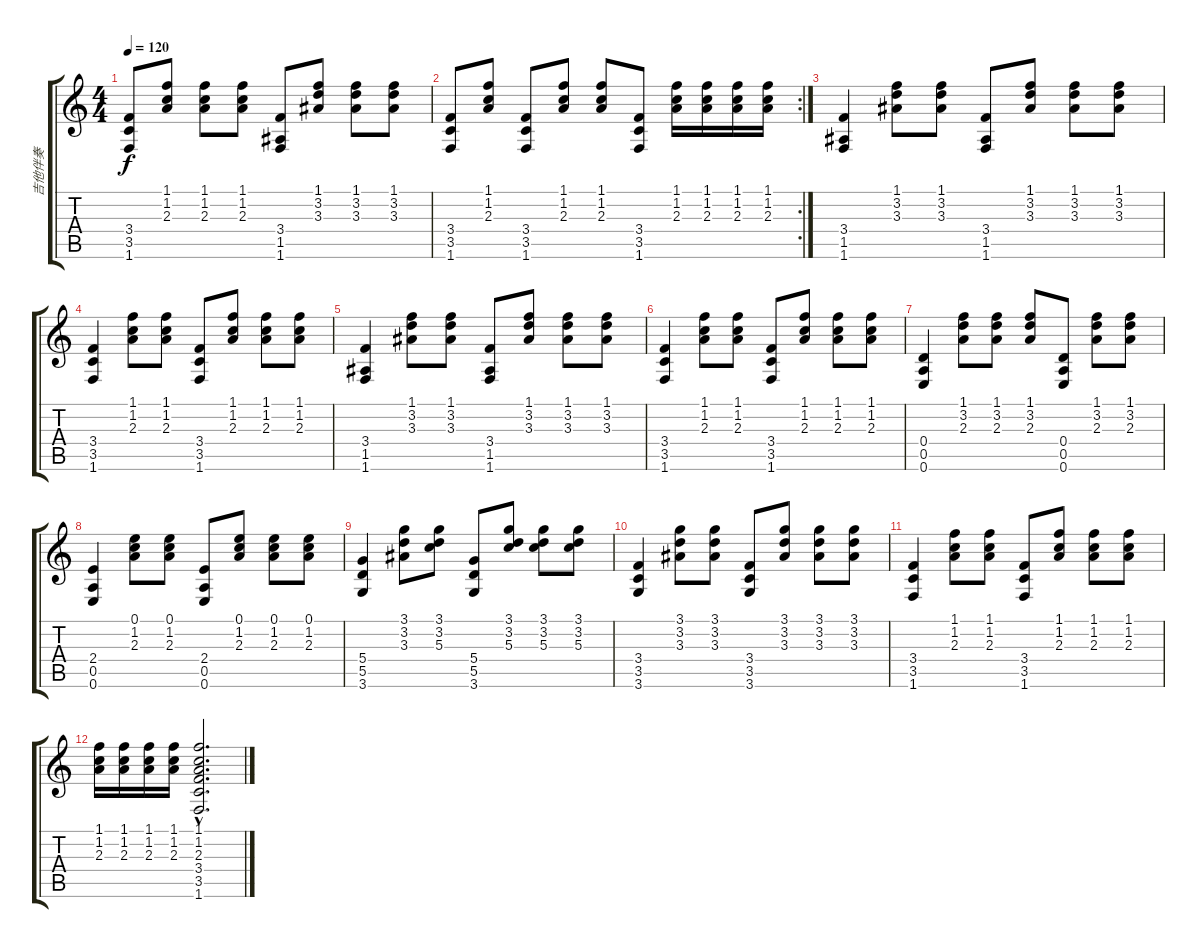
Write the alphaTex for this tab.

\track ("吉他伴奏" "吉他伴奏") {instrument acousticguitarnylon}
\staff {score tabs}
\tuning (E4 B3 G3 D3 A2 E2) {hide}
\ts (4 4)
\tempo 120
\clef g2
\ks c
(3.4 3.5 1.6).8{dy f} (1.1 1.2 2.3).8 (1.1 1.2 2.3).8 (1.1 1.2 2.3).8 (3.4 1.5 1.6).8 (1.1 3.2 3.3).8 (1.1 3.2 3.3).8 (1.1 3.2 3.3).8 |
\rc 2
(3.4 3.5 1.6).8 (1.1 1.2 2.3).8 (3.4 3.5 1.6).8 (1.1 1.2 2.3).8 (1.1 1.2 2.3).8 (3.4 3.5 1.6).8 (1.1 1.2 2.3).16 (1.1 1.2 2.3).16 (1.1 1.2 2.3).16 (1.1 1.2 2.3).16 |
(3.4 1.5 1.6).4 (1.1 3.2 3.3).8 (1.1 3.2 3.3).8 (3.4 1.5 1.6).8 (1.1 3.2 3.3).8 (1.1 3.2 3.3).8 (1.1 3.2 3.3).8 |
(3.4 3.5 1.6).4 (1.1 1.2 2.3).8 (1.1 1.2 2.3).8 (3.4 3.5 1.6).8 (1.1 1.2 2.3).8 (1.1 1.2 2.3).8 (1.1 1.2 2.3).8 |
(3.4 1.5 1.6).4 (1.1 3.2 3.3).8 (1.1 3.2 3.3).8 (3.4 1.5 1.6).8 (1.1 3.2 3.3).8 (1.1 3.2 3.3).8 (1.1 3.2 3.3).8 |
(3.4 3.5 1.6).4 (1.1 1.2 2.3).8 (1.1 1.2 2.3).8 (3.4 3.5 1.6).8 (1.1 1.2 2.3).8 (1.1 1.2 2.3).8 (1.1 1.2 2.3).8 |
(0.4 0.5 0.6).4 (1.1 3.2 2.3).8 (1.1 3.2 2.3).8 (1.1 3.2 2.3).8 (0.4 0.5 0.6).8 (1.1 3.2 2.3).8 (1.1 3.2 2.3).8 |
(2.4 0.5 0.6).4 (0.1 1.2 2.3).8 (0.1 1.2 2.3).8 (2.4 0.5 0.6).8 (0.1 1.2 2.3).8 (0.1 1.2 2.3).8 (0.1 1.2 2.3).8 |
(5.4 5.5 3.6).4 (3.1 3.2 3.3).8 (3.1 3.2 5.3).8 (5.4 5.5 3.6).8 (3.1 3.2 5.3).8 (3.1 3.2 5.3).8 (3.1 3.2 5.3).8 |
(3.4 3.5 3.6).4 (3.1 3.2 3.3).8 (3.1 3.2 3.3).8 (3.4 3.5 3.6).8 (3.1 3.2 3.3).8 (3.1 3.2 3.3).8 (3.1 3.2 3.3).8 |
(3.4 3.5 1.6).4 (1.1 1.2 2.3).8 (1.1 1.2 2.3).8 (3.4 3.5 1.6).8 (1.1 1.2 2.3).8 (1.1 1.2 2.3).8 (1.1 1.2 2.3).8 |
(1.1 1.2 2.3).16 (1.1 1.2 2.3).16 (1.1 1.2 2.3).16 (1.1 1.2 2.3).16 (1.1{hac} 1.2{hac} 2.3{hac} 3.4{hac} 3.5{hac} 1.6{hac}).2{d}
